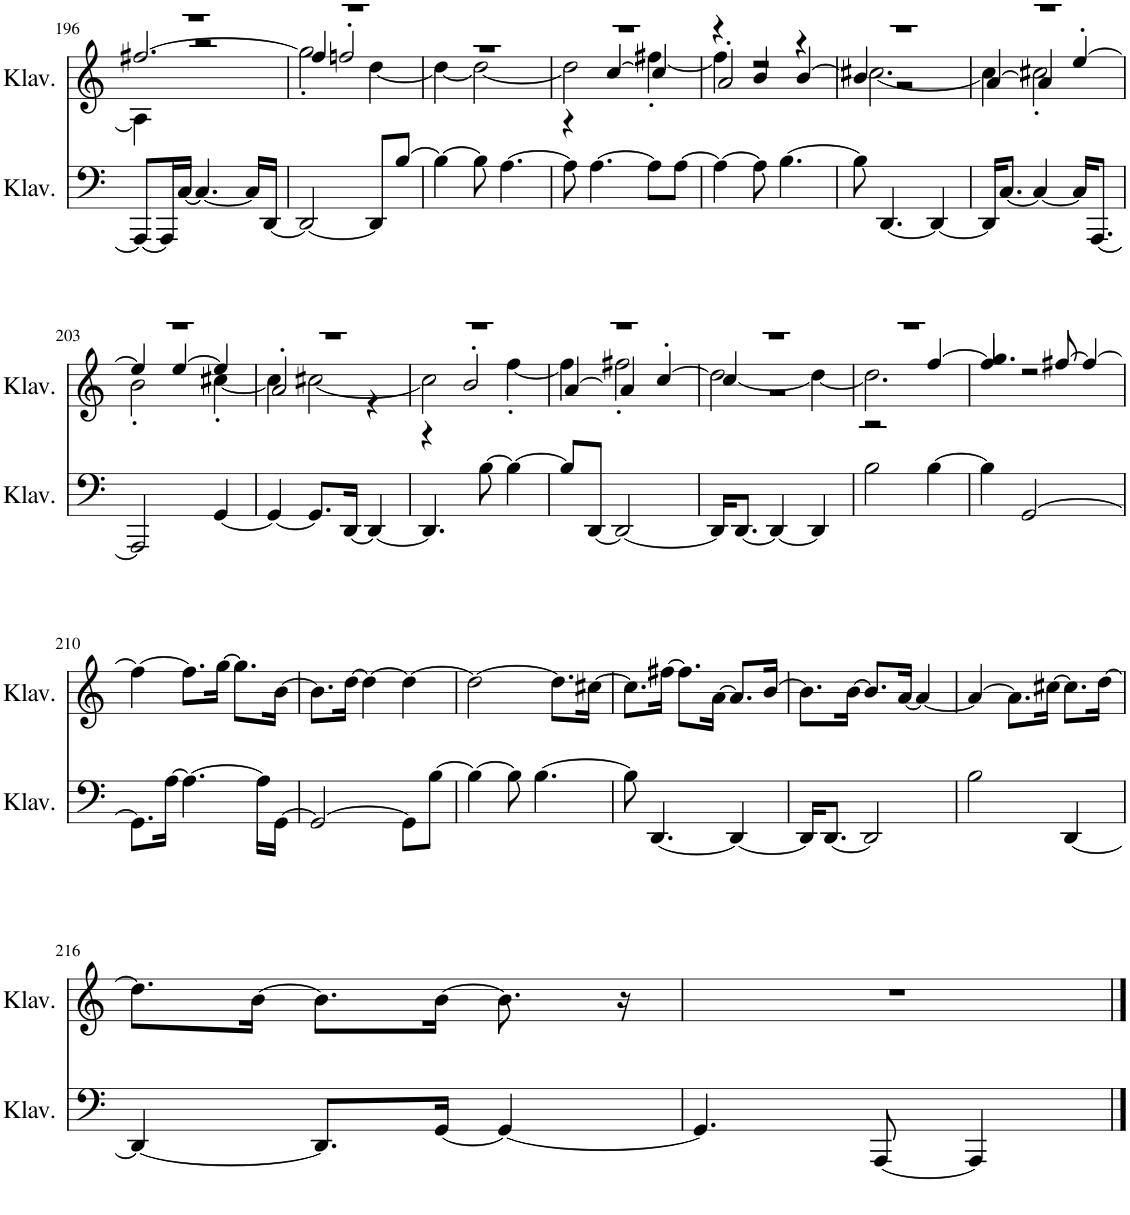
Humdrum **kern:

**kern	**kern
*part2	*part1
*staff2	*staff1
*I"Klavier	*I"Klavier
*I'Klav.	*I'Klav.
!!LO:PB:g=z
*clefF4	*clefG2
*k[]	*k[]
*M3/4	*M3/4
=196	=196
*	*^
*	*	*^
8AAA/L_	2.r	4A\]	[2.ff#X/
16AAA/L]	.	.	.
[16C/JJ	.	.	.
4.C/_	.	2r	.
16C/LL]	.	.	.
[16DD/JJ	.	.	.
=197	=197	=197	=197
2DD/_	2.r	2gg'\	4ff#/]
.	.	.	2ffn'/
8DD/L]	.	[4dd\	.
[8B/J	.	.	.
*	*	*v	*v
=198	=198	=198
4B\_	2.r	4dd\_
8B\]	.	2dd\_
[4.A\	.	.
=199	=199	=199
*	*	*^
8A\]	2.r	2dd\]	4r
[4.A\	.	.	.
.	.	.	[4cc/
8A\L]	.	[4ff#X'\	4cc/]
[8A\J	.	.	.
=200	=200	=200	=200
4A\_	4r	4ff#\]	2a'/
8A\]	4b/	2r	.
[4.B\	.	.	.
.	4r	.	[4b/
=201	=201	=201	=201
8B\]	2.r	[2.cc#X\	4b/]
[4.DD/	.	.	.
.	.	.	2r
4DD/_	.	.	.
=202	=202	=202	=202
16DD/KL]	2.r	4cc#\]	[4a/
[8.C/J	.	.	.
4C/_	.	2cc#X'\	4a/]
16C/KL]	.	.	[4ee'/
[8.AAA/J	.	.	.
!!LO:LB:g=z	!!	!!
=203	=203	=203	=203
2AAA/]	2.r	2b'\	4ee/]
.	.	.	[4ee/
[4GG/	.	[4cc#X'\	4ee/]
=204	=204	=204	=204
4GG/_	2.r	4cc#\]	2a'/
8.GG/L]	.	[2cc#X\	.
[16DD/Jk	.	.	.
4DD/_	.	.	4r
=205	=205	=205	=205
4.DD/]	2.r	2cc#\]	4r
.	.	.	2b'/
[8B\	.	.	.
4B\_	.	[4ff'\	.
=206	=206	=206	=206
8B/L]	2.r	4ff\]	[4a/
[8DD/J	.	.	.
2DD/_	.	2ff#X'\	4a/]
.	.	.	[4cc'/
=207	=207	=207	=207
16DD/KL]	2.r	[2dd\	4cc/]
[8.DD/J	.	.	.
4DD/_	.	.	2r
4DD/]	.	4dd\_	.
=208	=208	=208	=208
2B\	2.r	2.dd\]	2r
[4B\	.	.	[4ff/
*	*	*v	*v
=209	=209	=209
4B\]	4.gg/	4ff/]
[2GG/	.	2r
.	[8ff#X/	.
.	4ff#/_	.
*	*v	*v
!!LO:LB:g=z
=210	=210
8.GG\L]	4ff#\_
[16A\Jk	.
4.A\_	8.ff#\L]
.	[16gg\Jk
.	8.gg\L]
16A\LL]	.
[16GG\JJ	[16b\Jk
=211	=211
2GG/_	8.b\L]
.	[16dd\Jk
.	4dd\_
8GG\L]	4dd\_
[8B\J	.
=212	=212
4B\_	2dd\_
8B\]	.
[4.B\	.
.	8.dd\L]
.	[16cc#X\Jk
=213	=213
8B\]	8.cc#\L]
[4.DD/	.
.	[16ff#X\Jk
.	8.ff#\L]
.	[16a\Jk
4DD/_	8.a/L]
.	[16b/Jk
=214	=214
16DD/KL]	8.b\L]
[8.DD/J	.
.	[16b\Jk
2DD/]	8.b/L]
.	[16a/Jk
.	4a/_
=215	=215
2B\	4a/_
.	8.a\L]
.	[16cc#X\Jk
[4DD/	8.cc#\L]
.	[16dd\Jk
!!LO:LB:g=z
=216	=216
4DD/_	8.dd\L]
.	[16b\Jk
8.DD/L]	8.b\L]
[16GG/Jk	[16b\Jk
4GG/_	8.b\]
.	16r
=217	=217
4.GG/]	2.r
[8AAA/	.
4AAA/]	.
==	==
*-	*-
